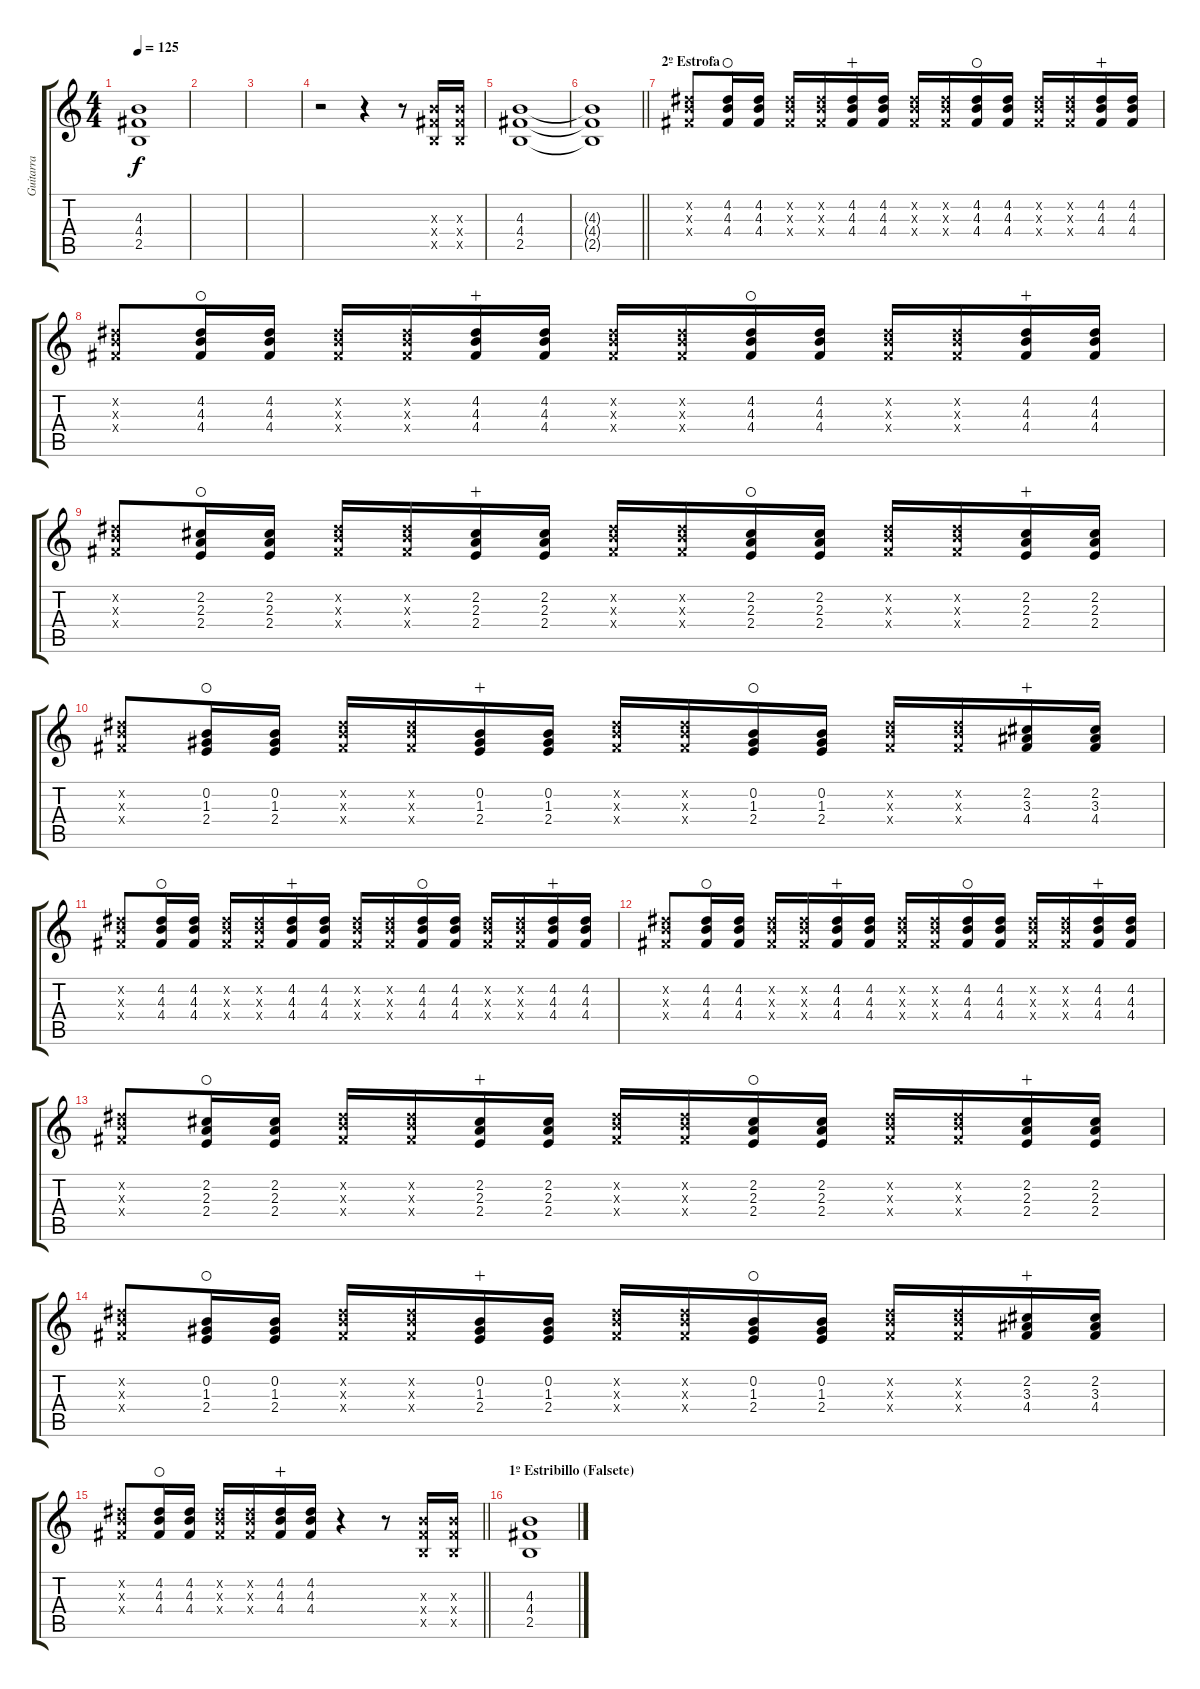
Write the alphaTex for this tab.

\track ("Guitarra" "Guitarra") {instrument overdrivenguitar}
\staff {score tabs}
\tuning (E4 B3 G3 D3 A2 E2) {hide}
\ts (4 4)
\tempo 125
\clef g2
\ks c
(4.3{t} 4.4{t} 2.5{t}).1{dy f} |
|
|
r.2 r.4 r.8 (4.3{x} 4.4{x} 2.5{x}).16 (4.3{x} 4.4{x} 2.5{x}).16 |
(4.3 4.4 2.5).1 |
\barLineRight lightlight
(4.3{t} 4.4{t} 2.5{t}).1 |
\section ("" "2º Estrofa")
(4.2{x} 4.3{x} 4.4{x}).8 (4.2 4.3 4.4).16{waho} (4.2 4.3 4.4).16 (4.2{x} 4.3{x} 4.4{x}).16 (4.2{x} 4.3{x} 4.4{x}).16 (4.2 4.3 4.4).16{wahc} (4.2 4.3 4.4).16 (4.2{x} 4.3{x} 4.4{x}).16 (4.2{x} 4.3{x} 4.4{x}).16 (4.2 4.3 4.4).16{waho} (4.2 4.3 4.4).16 (4.2{x} 4.3{x} 4.4{x}).16 (4.2{x} 4.3{x} 4.4{x}).16 (4.2 4.3 4.4).16{wahc} (4.2 4.3 4.4).16 |
(4.2{x} 4.3{x} 4.4{x}).8 (4.2 4.3 4.4).16{waho} (4.2 4.3 4.4).16 (4.2{x} 4.3{x} 4.4{x}).16 (4.2{x} 4.3{x} 4.4{x}).16 (4.2 4.3 4.4).16{wahc} (4.2 4.3 4.4).16 (4.2{x} 4.3{x} 4.4{x}).16 (4.2{x} 4.3{x} 4.4{x}).16 (4.2 4.3 4.4).16{waho} (4.2 4.3 4.4).16 (4.2{x} 4.3{x} 4.4{x}).16 (4.2{x} 4.3{x} 4.4{x}).16 (4.2 4.3 4.4).16{wahc} (4.2 4.3 4.4).16 |
(4.2{x} 4.3{x} 4.4{x}).8 (2.2 2.3 2.4).16{waho} (2.2 2.3 2.4).16 (4.2{x} 4.3{x} 4.4{x}).16 (4.2{x} 4.3{x} 4.4{x}).16 (2.2 2.3 2.4).16{wahc} (2.2 2.3 2.4).16 (4.2{x} 4.3{x} 4.4{x}).16 (4.2{x} 4.3{x} 4.4{x}).16 (2.2 2.3 2.4).16{waho} (2.2 2.3 2.4).16 (4.2{x} 4.3{x} 4.4{x}).16 (4.2{x} 4.3{x} 4.4{x}).16 (2.2 2.3 2.4).16{wahc} (2.2 2.3 2.4).16 |
(4.2{x} 4.3{x} 4.4{x}).8 (0.2 1.3 2.4).16{waho} (0.2 1.3 2.4).16 (4.2{x} 4.3{x} 4.4{x}).16 (4.2{x} 4.3{x} 4.4{x}).16 (0.2 1.3 2.4).16{wahc} (0.2 1.3 2.4).16 (4.2{x} 4.3{x} 4.4{x}).16 (4.2{x} 4.3{x} 4.4{x}).16 (0.2 1.3 2.4).16{waho} (0.2 1.3 2.4).16 (4.2{x} 4.3{x} 4.4{x}).16 (4.2{x} 4.3{x} 4.4{x}).16 (2.2 3.3 4.4).16{wahc} (2.2 3.3 4.4).16 |
(4.2{x} 4.3{x} 4.4{x}).8 (4.2 4.3 4.4).16{waho} (4.2 4.3 4.4).16 (4.2{x} 4.3{x} 4.4{x}).16 (4.2{x} 4.3{x} 4.4{x}).16 (4.2 4.3 4.4).16{wahc} (4.2 4.3 4.4).16 (4.2{x} 4.3{x} 4.4{x}).16 (4.2{x} 4.3{x} 4.4{x}).16 (4.2 4.3 4.4).16{waho} (4.2 4.3 4.4).16 (4.2{x} 4.3{x} 4.4{x}).16 (4.2{x} 4.3{x} 4.4{x}).16 (4.2 4.3 4.4).16{wahc} (4.2 4.3 4.4).16 |
(4.2{x} 4.3{x} 4.4{x}).8 (4.2 4.3 4.4).16{waho} (4.2 4.3 4.4).16 (4.2{x} 4.3{x} 4.4{x}).16 (4.2{x} 4.3{x} 4.4{x}).16 (4.2 4.3 4.4).16{wahc} (4.2 4.3 4.4).16 (4.2{x} 4.3{x} 4.4{x}).16 (4.2{x} 4.3{x} 4.4{x}).16 (4.2 4.3 4.4).16{waho} (4.2 4.3 4.4).16 (4.2{x} 4.3{x} 4.4{x}).16 (4.2{x} 4.3{x} 4.4{x}).16 (4.2 4.3 4.4).16{wahc} (4.2 4.3 4.4).16 |
(4.2{x} 4.3{x} 4.4{x}).8 (2.2 2.3 2.4).16{waho} (2.2 2.3 2.4).16 (4.2{x} 4.3{x} 4.4{x}).16 (4.2{x} 4.3{x} 4.4{x}).16 (2.2 2.3 2.4).16{wahc} (2.2 2.3 2.4).16 (4.2{x} 4.3{x} 4.4{x}).16 (4.2{x} 4.3{x} 4.4{x}).16 (2.2 2.3 2.4).16{waho} (2.2 2.3 2.4).16 (4.2{x} 4.3{x} 4.4{x}).16 (4.2{x} 4.3{x} 4.4{x}).16 (2.2 2.3 2.4).16{wahc} (2.2 2.3 2.4).16 |
(4.2{x} 4.3{x} 4.4{x}).8 (0.2 1.3 2.4).16{waho} (0.2 1.3 2.4).16 (4.2{x} 4.3{x} 4.4{x}).16 (4.2{x} 4.3{x} 4.4{x}).16 (0.2 1.3 2.4).16{wahc} (0.2 1.3 2.4).16 (4.2{x} 4.3{x} 4.4{x}).16 (4.2{x} 4.3{x} 4.4{x}).16 (0.2 1.3 2.4).16{waho} (0.2 1.3 2.4).16 (4.2{x} 4.3{x} 4.4{x}).16 (4.2{x} 4.3{x} 4.4{x}).16 (2.2 3.3 4.4).16{wahc} (2.2 3.3 4.4).16 |
\barLineRight lightlight
(4.2{x} 4.3{x} 4.4{x}).8 (4.2 4.3 4.4).16{waho} (4.2 4.3 4.4).16 (4.2{x} 4.3{x} 4.4{x}).16 (4.2{x} 4.3{x} 4.4{x}).16 (4.2 4.3 4.4).16{wahc} (4.2 4.3 4.4).16 r.4 r.8 (4.3{x} 4.4{x} 2.5{x}).16 (4.3{x} 4.4{x} 2.5{x}).16 |
\section ("" "1º Estribillo (Falsete)")
(4.3 4.4 2.5).1
